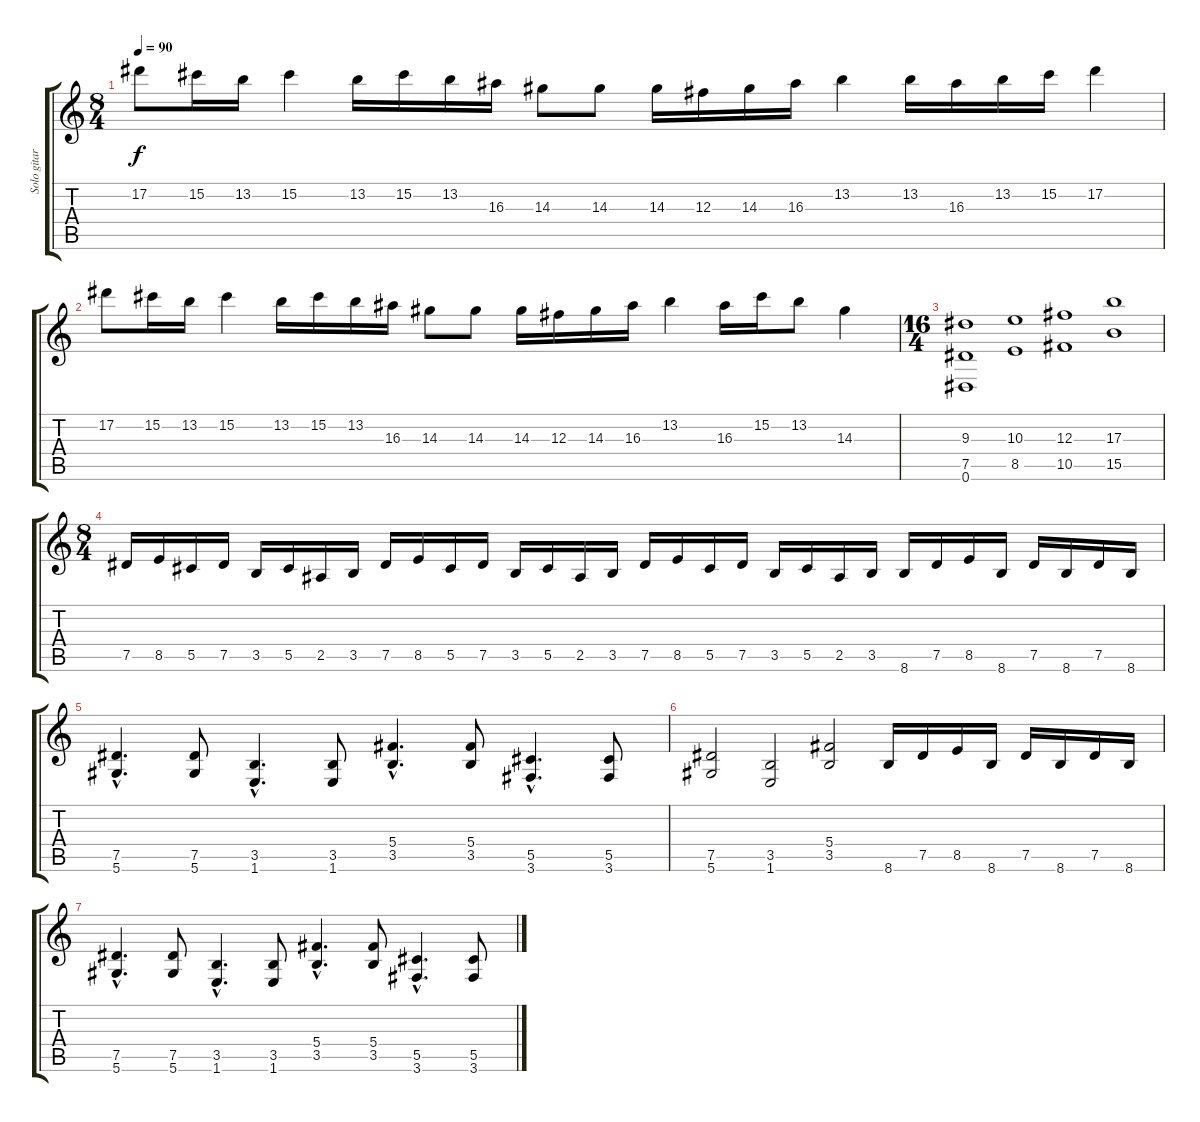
\track ("Solo gitara / Solo guitar" "Solo gitar") {instrument distortionguitar}
\staff {score tabs}
\tuning (Eb4 Bb3 Gb3 Db3 Ab2 Eb2) {hide}
\ts (8 4)
\tempo 90
\clef g2
\ks c
17.2.8{dy f} 15.2.16 13.2.16 15.2.4 13.2.16 15.2.16 13.2.16 16.3.16 14.3.8 14.3.8 14.3.16 12.3.16 14.3.16 16.3.16 13.2.4 13.2.16 16.3.16 13.2.16 15.2.16 17.2.4 |
17.2.8 15.2.16 13.2.16 15.2.4 13.2.16 15.2.16 13.2.16 16.3.16 14.3.8 14.3.8 14.3.16 12.3.16 14.3.16 16.3.16 13.2.4 16.3.16 15.2.16 13.2.8 14.3.4 |
\ts (16 4)
(9.3 7.5 0.6).1 (10.3 8.5).1 (12.3 10.5).1 (17.3 15.5).1 |
\ts (8 4)
7.5.16 8.5.16 5.5.16 7.5.16 3.5.16 5.5.16 2.5.16 3.5.16 7.5.16 8.5.16 5.5.16 7.5.16 3.5.16 5.5.16 2.5.16 3.5.16 7.5.16 8.5.16 5.5.16 7.5.16 3.5.16 5.5.16 2.5.16 3.5.16 8.6.16 7.5.16 8.5.16 8.6.16 7.5.16 8.6.16 7.5.16 8.6.16 |
(7.5{hac} 5.6{hac}).4{d} (7.5 5.6).8 (3.5{hac} 1.6{hac}).4{d} (3.5 1.6).8 (5.4{hac} 3.5{hac}).4{d} (5.4 3.5).8 (5.5{hac} 3.6{hac}).4{d} (5.5 3.6).8 |
(7.5 5.6).2 (3.5 1.6).2 (5.4 3.5).2 8.6.16 7.5.16 8.5.16 8.6.16 7.5.16 8.6.16 7.5.16 8.6.16 |
(7.5{hac} 5.6{hac}).4{d} (7.5 5.6).8 (3.5{hac} 1.6{hac}).4{d} (3.5 1.6).8 (5.4{hac} 3.5{hac}).4{d} (5.4 3.5).8 (5.5{hac} 3.6{hac}).4{d} (5.5 3.6).8
